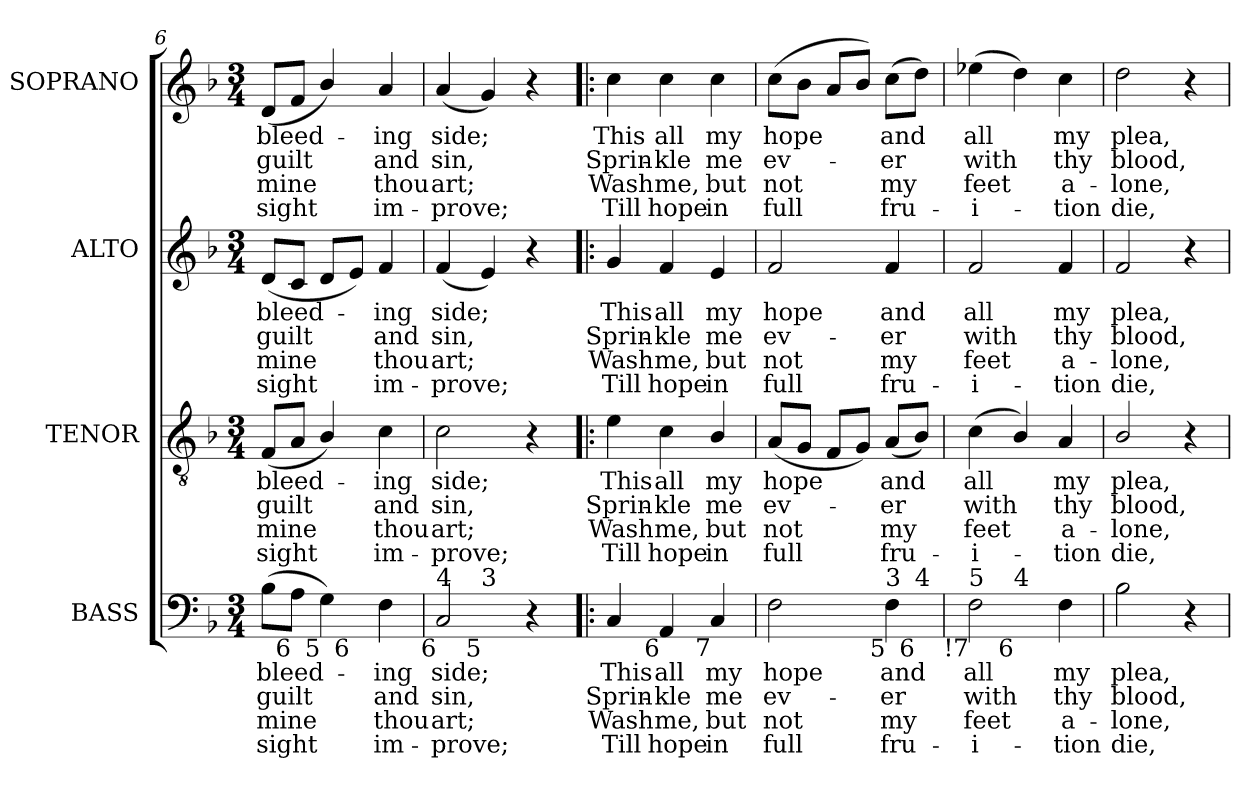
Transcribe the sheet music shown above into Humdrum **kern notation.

**kern	**text	**text	**text	**text	**kern	**text	**text	**text	**text	**kern	**text	**text	**text	**text	**kern	**text	**text	**text	**text
*part4	*part4	*part4	*part4	*part4	*part3	*part3	*part3	*part3	*part3	*part2	*part2	*part2	*part2	*part2	*part1	*part1	*part1	*part1	*part1
*staff4	*staff4	*staff4	*staff4	*staff4	*staff3	*staff3	*staff3	*staff3	*staff3	*staff2	*staff2	*staff2	*staff2	*staff2	*staff1	*staff1	*staff1	*staff1	*staff1
*I"BASS	*	*	*	*	*I"TENOR	*	*	*	*	*I"ALTO	*	*	*	*	*I"SOPRANO	*	*	*	*
*I'B.	*	*	*	*	*I'T.	*	*	*	*	*I'A.	*	*	*	*	*I'S.	*	*	*	*
*clefF4	*	*	*	*	*clefGv2	*	*	*	*	*clefG2	*	*	*	*	*clefG2	*	*	*	*
*	*	*	*	*	*ITrd7c12	*	*	*	*	*	*	*	*	*	*	*	*	*	*
*k[b-]	*	*	*	*	*k[b-]	*	*	*	*	*k[b-]	*	*	*	*	*k[b-]	*	*	*	*
*F:	*	*	*	*	*F:	*	*	*	*	*F:	*	*	*	*	*F:	*	*	*	*
*M3/4	*	*	*	*	*M3/4	*	*	*	*	*M3/4	*	*	*	*	*M3/4	*	*	*	*
=6	=6	=6	=6	=6	=6	=6	=6	=6	=6	=6	=6	=6	=6	=6	=6	=6	=6	=6	=6
!	!LO:LY:b:color=#000000	!LO:LY:b:color=#000000	!LO:LY:b:color=#000000	!LO:LY:b:color=#000000	!	!	!	!	!	!	!	!	!	!	!	!	!	!	!
!	!	!	!	!	!	!LO:LY:b:color=#000000	!LO:LY:b:color=#000000	!LO:LY:b:color=#000000	!LO:LY:b:color=#000000	!	!	!	!	!	!	!	!	!	!
!	!	!	!	!	!	!	!	!	!	!	!LO:LY:b:color=#000000	!LO:LY:b:color=#000000	!LO:LY:b:color=#000000	!LO:LY:b:color=#000000	!	!	!	!	!
!	!	!	!	!	!	!	!	!	!	!	!	!	!	!	!	!LO:LY:b:color=#000000	!LO:LY:b:color=#000000	!LO:LY:b:color=#000000	!LO:LY:b:color=#000000
*^	*	*	*	*	*	*	*	*	*	*	*	*	*	*	*	*	*	*	*
(8B-i\L	4.ryy	bleed-	guilt	mine	sight	(8FFi/L	bleed-	guilt	mine	sight	(8di/L	bleed-	guilt	mine	sight	(8di/L	bleed-	guilt	mine	sight
!LO:TX:b:rj:t=6	!	!	!	!	!	!	!	!	!	!	!	!	!	!	!	!	!	!	!	!
8Ai\J	.	.	.	.	.	8AAi/J	.	.	.	.	8ci/J	.	.	.	.	8fi/J	.	.	.	.
!LO:TX:b:rj:t=5	!	!	!	!	!	!	!	!	!	!	!	!	!	!	!	!	!	!	!	!
4Gi\)	.	.	.	.	.	4BB-i/)	.	.	.	.	8di/L	.	.	.	.	4b-i/)	.	.	.	.
!	!LO:TX:b:rj:t=6	!	!	!	!	!	!	!	!	!	!	!	!	!	!	!	!	!	!	!
.	4.ryy	.	.	.	.	.	.	.	.	.	8ei/J)	.	.	.	.	.	.	.	.	.
!	!	!LO:LY:b:color=#000000	!LO:LY:b:color=#000000	!LO:LY:b:color=#000000	!LO:LY:b:color=#000000	!	!	!	!	!	!	!	!	!	!	!	!	!	!	!
!	!	!	!	!	!	!	!LO:LY:b:color=#000000	!LO:LY:b:color=#000000	!LO:LY:b:color=#000000	!LO:LY:b:color=#000000	!	!	!	!	!	!	!	!	!	!
!	!	!	!	!	!	!	!	!	!	!	!	!LO:LY:b:color=#000000	!LO:LY:b:color=#000000	!LO:LY:b:color=#000000	!LO:LY:b:color=#000000	!	!	!	!	!
!	!	!	!	!	!	!	!	!	!	!	!	!	!	!	!	!	!LO:LY:b:color=#000000	!LO:LY:b:color=#000000	!LO:LY:b:color=#000000	!LO:LY:b:color=#000000
4Fi\	.	-ing	and	thou	im-	4Ci\	-ing	and	thou	im-	4fi/	-ing	and	thou	im-	4ai/	-ing	and	thou	im-
=7	=7	=7	=7	=7	=7	=7	=7	=7	=7	=7	=7	=7	=7	=7	=7	=7	=7	=7	=7	=7
!	!	!LO:LY:b:color=#000000	!LO:LY:b:color=#000000	!LO:LY:b:color=#000000	!LO:LY:b:color=#000000	!	!	!	!	!	!	!	!	!	!	!	!	!	!	!
!	!	!	!	!	!	!	!LO:LY:b:color=#000000	!LO:LY:b:color=#000000	!LO:LY:b:color=#000000	!LO:LY:b:color=#000000	!	!	!	!	!	!	!	!	!	!
!	!	!	!	!	!	!	!	!	!	!	!	!LO:LY:b:color=#000000	!LO:LY:b:color=#000000	!LO:LY:b:color=#000000	!LO:LY:b:color=#000000	!	!	!	!	!
!LO:TX:b:rj:t=6	!	!	!	!	!	!	!	!	!	!	!	!	!	!	!	!	!	!	!	!
!LO:TX:t=4	!	!	!	!	!	!	!	!	!	!	!	!	!	!	!	!	!	!	!	!
!	!	!	!	!	!	!	!	!	!	!	!	!	!	!	!	!	!LO:LY:b:color=#000000	!LO:LY:b:color=#000000	!LO:LY:b:color=#000000	!LO:LY:b:color=#000000
2Ci/	4ryy	side;	sin,	-art;	prove;	2Ci\	side;	sin,	-art;	prove;	(4fi/	side;	sin,	-art;	prove;	(4ai/	side;	sin,	-art;	prove;
!	!LO:TX:b:rj:t=5	!	!	!	!	!	!	!	!	!	!	!	!	!	!	!	!	!	!	!
!	!LO:TX:t=3	!	!	!	!	!	!	!	!	!	!	!	!	!	!	!	!	!	!	!
.	2ryy	.	.	.	.	.	.	.	.	.	4ei/)	.	.	.	.	4gi/)	.	.	.	.
4r	.	.	.	.	.	4r	.	.	.	.	4r	.	.	.	.	4r	.	.	.	.
*v	*v	*	*	*	*	*	*	*	*	*	*	*	*	*	*	*	*	*	*	*
!!LO:LB:g=z
=8!|:	=8!|:	=8!|:	=8!|:	=8!|:	=8!|:	=8!|:	=8!|:	=8!|:	=8!|:	=8!|:	=8!|:	=8!|:	=8!|:	=8!|:	=8!|:	=8!|:	=8!|:	=8!|:	=8!|:
*^	*	*	*	*	*	*	*	*	*	*	*	*	*	*	*	*	*	*	*
!	!	!LO:LY:b:color=#000000	!LO:LY:b:color=#000000	!LO:LY:b:color=#000000	!LO:LY:b:color=#000000	!	!	!	!	!	!	!	!	!	!	!	!	!	!	!
*v	*v	*	*	*	*	*	*	*	*	*	*	*	*	*	*	*	*	*	*	*
*^	*	*	*	*	*	*	*	*	*	*	*	*	*	*	*	*	*	*	*
!	!	!	!	!	!	!	!LO:LY:b:color=#000000	!LO:LY:b:color=#000000	!LO:LY:b:color=#000000	!LO:LY:b:color=#000000	!	!	!	!	!	!	!	!	!	!
*v	*v	*	*	*	*	*	*	*	*	*	*	*	*	*	*	*	*	*	*	*
*^	*	*	*	*	*	*	*	*	*	*	*	*	*	*	*	*	*	*	*
!	!	!	!	!	!	!	!	!	!	!	!	!LO:LY:b:color=#000000	!LO:LY:b:color=#000000	!LO:LY:b:color=#000000	!LO:LY:b:color=#000000	!	!	!	!	!
*v	*v	*	*	*	*	*	*	*	*	*	*	*	*	*	*	*	*	*	*	*
*^	*	*	*	*	*	*	*	*	*	*	*	*	*	*	*	*	*	*	*
!	!	!	!	!	!	!	!	!	!	!	!	!	!	!	!	!	!LO:LY:b:color=#000000	!LO:LY:b:color=#000000	!LO:LY:b:color=#000000	!LO:LY:b:color=#000000
*v	*v	*	*	*	*	*	*	*	*	*	*	*	*	*	*	*	*	*	*	*
4Ci/	This	Sprin-	Wash	Till	4Ei\	This	Sprin-	Wash	Till	4gi/	This	Sprin-	Wash	Till	4cci\	This	Sprin-	Wash	Till
!	!LO:LY:b:color=#000000	!LO:LY:b:color=#000000	!LO:LY:b:color=#000000	!LO:LY:b:color=#000000	!	!	!	!	!	!	!	!	!	!	!	!	!	!	!
!	!	!	!	!	!	!LO:LY:b:color=#000000	!LO:LY:b:color=#000000	!LO:LY:b:color=#000000	!LO:LY:b:color=#000000	!	!	!	!	!	!	!	!	!	!
!	!	!	!	!	!	!	!	!	!	!	!LO:LY:b:color=#000000	!LO:LY:b:color=#000000	!LO:LY:b:color=#000000	!LO:LY:b:color=#000000	!	!	!	!	!
!LO:TX:b:rj:t=6	!	!	!	!	!	!	!	!	!	!	!	!	!	!	!	!	!	!	!
!	!	!	!	!	!	!	!	!	!	!	!	!	!	!	!	!LO:LY:b:color=#000000	!LO:LY:b:color=#000000	!LO:LY:b:color=#000000	!LO:LY:b:color=#000000
4AAi/	all	-kle	me,	hope	4Ci\	all	-kle	me,	hope	4fi/	all	-kle	me,	hope	4cci\	all	-kle	me,	hope
!	!LO:LY:b:color=#000000	!LO:LY:b:color=#000000	!LO:LY:b:color=#000000	!LO:LY:b:color=#000000	!	!	!	!	!	!	!	!	!	!	!	!	!	!	!
!	!	!	!	!	!	!LO:LY:b:color=#000000	!LO:LY:b:color=#000000	!LO:LY:b:color=#000000	!LO:LY:b:color=#000000	!	!	!	!	!	!	!	!	!	!
!	!	!	!	!	!	!	!	!	!	!	!LO:LY:b:color=#000000	!LO:LY:b:color=#000000	!LO:LY:b:color=#000000	!LO:LY:b:color=#000000	!	!	!	!	!
!LO:TX:b:rj:t=7	!	!	!	!	!	!	!	!	!	!	!	!	!	!	!	!	!	!	!
!	!	!	!	!	!	!	!	!	!	!	!	!	!	!	!	!LO:LY:b:color=#000000	!LO:LY:b:color=#000000	!LO:LY:b:color=#000000	!LO:LY:b:color=#000000
4Ci/	my	me	but	in	4BB-i/	my	me	but	in	4ei/	my	me	but	in	4cci\	my	me	but	in
=9	=9	=9	=9	=9	=9	=9	=9	=9	=9	=9	=9	=9	=9	=9	=9	=9	=9	=9	=9
!	!LO:LY:b:color=#000000	!LO:LY:b:color=#000000	!LO:LY:b:color=#000000	!LO:LY:b:color=#000000	!	!	!	!	!	!	!	!	!	!	!	!	!	!	!
!	!	!	!	!	!	!LO:LY:b:color=#000000	!LO:LY:b:color=#000000	!LO:LY:b:color=#000000	!LO:LY:b:color=#000000	!	!	!	!	!	!	!	!	!	!
!	!	!	!	!	!	!	!	!	!	!	!LO:LY:b:color=#000000	!LO:LY:b:color=#000000	!LO:LY:b:color=#000000	!LO:LY:b:color=#000000	!	!	!	!	!
!	!	!	!	!	!	!	!	!	!	!	!	!	!	!	!	!LO:LY:b:color=#000000	!LO:LY:b:color=#000000	!LO:LY:b:color=#000000	!LO:LY:b:color=#000000
*^	*	*	*	*	*	*	*	*	*	*	*	*	*	*	*	*	*	*	*
2Fi\	2ryy	hope	ev-	not	full	(8AAi/L	hope	ev-	not	full	2fi/	hope	ev-	not	full	(8cci\L	hope	ev-	not	full
.	.	.	.	.	.	8GGi/J	.	.	.	.	.	.	.	.	.	8b-i\J	.	.	.	.
.	.	.	.	.	.	8FFi/L	.	.	.	.	.	.	.	.	.	8ai/L	.	.	.	.
.	.	.	.	.	.	8GGi/J)	.	.	.	.	.	.	.	.	.	8b-i/J)	.	.	.	.
!	!	!LO:LY:b:color=#000000	!LO:LY:b:color=#000000	!LO:LY:b:color=#000000	!LO:LY:b:color=#000000	!	!	!	!	!	!	!	!	!	!	!	!	!	!	!
!	!	!	!	!	!	!	!LO:LY:b:color=#000000	!LO:LY:b:color=#000000	!LO:LY:b:color=#000000	!LO:LY:b:color=#000000	!	!	!	!	!	!	!	!	!	!
!	!	!	!	!	!	!	!	!	!	!	!	!LO:LY:b:color=#000000	!LO:LY:b:color=#000000	!LO:LY:b:color=#000000	!LO:LY:b:color=#000000	!	!	!	!	!
!LO:TX:b:rj:t=5	!	!	!	!	!	!	!	!	!	!	!	!	!	!	!	!	!	!	!	!
!LO:TX:t=3	!	!	!	!	!	!	!	!	!	!	!	!	!	!	!	!	!	!	!	!
!	!	!	!	!	!	!	!	!	!	!	!	!	!	!	!	!	!LO:LY:b:color=#000000	!LO:LY:b:color=#000000	!LO:LY:b:color=#000000	!LO:LY:b:color=#000000
4Fi\	8ryy	and	-er	my	fru-	(8AAi/L	and	-er	my	fru-	4fi/	and	-er	my	fru-	(8cci\L	and	-er	my	fru-
!	!LO:TX:b:rj:t=6	!	!	!	!	!	!	!	!	!	!	!	!	!	!	!	!	!	!	!
!	!LO:TX:t=4	!	!	!	!	!	!	!	!	!	!	!	!	!	!	!	!	!	!	!
.	8ryy	.	.	.	.	8BB-i/J)	.	.	.	.	.	.	.	.	.	8ddi\J)	.	.	.	.
=10	=10	=10	=10	=10	=10	=10	=10	=10	=10	=10	=10	=10	=10	=10	=10	=10	=10	=10	=10	=10
!	!	!LO:LY:b:color=#000000	!LO:LY:b:color=#000000	!LO:LY:b:color=#000000	!LO:LY:b:color=#000000	!	!	!	!	!	!	!	!	!	!	!	!	!	!	!
!	!	!	!	!	!	!	!LO:LY:b:color=#000000	!LO:LY:b:color=#000000	!LO:LY:b:color=#000000	!LO:LY:b:color=#000000	!	!	!	!	!	!	!	!	!	!
!	!	!	!	!	!	!	!	!	!	!	!	!LO:LY:b:color=#000000	!LO:LY:b:color=#000000	!LO:LY:b:color=#000000	!LO:LY:b:color=#000000	!	!	!	!	!
!LO:TX:b:rj:t=!7	!	!	!	!	!	!	!	!	!	!	!	!	!	!	!	!	!	!	!	!
!LO:TX:t=5	!	!	!	!	!	!	!	!	!	!	!	!	!	!	!	!	!	!	!	!
!	!	!	!	!	!	!	!	!	!	!	!	!	!	!	!	!	!LO:LY:b:color=#000000	!LO:LY:b:color=#000000	!LO:LY:b:color=#000000	!LO:LY:b:color=#000000
2Fi\	4ryy	all	with	-feet	i-	(4Ci\	all	with	-feet	i-	2fi/	all	with	-feet	i-	(4ee-Xi\	all	with	-feet	i-
!	!LO:TX:b:rj:t=6	!	!	!	!	!	!	!	!	!	!	!	!	!	!	!	!	!	!	!
!	!LO:TX:t=4	!	!	!	!	!	!	!	!	!	!	!	!	!	!	!	!	!	!	!
.	2ryy	.	.	.	.	4BB-i/)	.	.	.	.	.	.	.	.	.	4ddi\)	.	.	.	.
!	!	!LO:LY:b:color=#000000	!LO:LY:b:color=#000000	!LO:LY:b:color=#000000	!LO:LY:b:color=#000000	!	!	!	!	!	!	!	!	!	!	!	!	!	!	!
!	!	!	!	!	!	!	!LO:LY:b:color=#000000	!LO:LY:b:color=#000000	!LO:LY:b:color=#000000	!LO:LY:b:color=#000000	!	!	!	!	!	!	!	!	!	!
!	!	!	!	!	!	!	!	!	!	!	!	!LO:LY:b:color=#000000	!LO:LY:b:color=#000000	!LO:LY:b:color=#000000	!LO:LY:b:color=#000000	!	!	!	!	!
!	!	!	!	!	!	!	!	!	!	!	!	!	!	!	!	!	!LO:LY:b:color=#000000	!LO:LY:b:color=#000000	!LO:LY:b:color=#000000	!LO:LY:b:color=#000000
4Fi\	.	my	thy	-a-	-tion	4AAi/	my	thy	-a-	-tion	4fi/	my	thy	-a-	-tion	4cci\	my	thy	-a-	-tion
*v	*v	*	*	*	*	*	*	*	*	*	*	*	*	*	*	*	*	*	*	*
=11	=11	=11	=11	=11	=11	=11	=11	=11	=11	=11	=11	=11	=11	=11	=11	=11	=11	=11	=11
*^	*	*	*	*	*	*	*	*	*	*	*	*	*	*	*	*	*	*	*
!	!	!LO:LY:b:color=#000000	!LO:LY:b:color=#000000	!LO:LY:b:color=#000000	!LO:LY:b:color=#000000	!	!	!	!	!	!	!	!	!	!	!	!	!	!	!
*v	*v	*	*	*	*	*	*	*	*	*	*	*	*	*	*	*	*	*	*	*
*^	*	*	*	*	*	*	*	*	*	*	*	*	*	*	*	*	*	*	*
!	!	!	!	!	!	!	!LO:LY:b:color=#000000	!LO:LY:b:color=#000000	!LO:LY:b:color=#000000	!LO:LY:b:color=#000000	!	!	!	!	!	!	!	!	!	!
*v	*v	*	*	*	*	*	*	*	*	*	*	*	*	*	*	*	*	*	*	*
*^	*	*	*	*	*	*	*	*	*	*	*	*	*	*	*	*	*	*	*
!	!	!	!	!	!	!	!	!	!	!	!	!LO:LY:b:color=#000000	!LO:LY:b:color=#000000	!LO:LY:b:color=#000000	!LO:LY:b:color=#000000	!	!	!	!	!
*v	*v	*	*	*	*	*	*	*	*	*	*	*	*	*	*	*	*	*	*	*
*^	*	*	*	*	*	*	*	*	*	*	*	*	*	*	*	*	*	*	*
!	!	!	!	!	!	!	!	!	!	!	!	!	!	!	!	!	!LO:LY:b:color=#000000	!LO:LY:b:color=#000000	!LO:LY:b:color=#000000	!LO:LY:b:color=#000000
*v	*v	*	*	*	*	*	*	*	*	*	*	*	*	*	*	*	*	*	*	*
2B-i\	plea,	blood,	lone,	die,	2BB-i/	plea,	blood,	lone,	die,	2fi/	plea,	blood,	lone,	die,	2ddi\	plea,	blood,	lone,	die,
4r	.	.	.	.	4r	.	.	.	.	4r	.	.	.	.	4r	.	.	.	.
=	=	=	=	=	=	=	=	=	=	=	=	=	=	=	=	=	=	=	=
*-	*-	*-	*-	*-	*-	*-	*-	*-	*-	*-	*-	*-	*-	*-	*-	*-	*-	*-	*-
